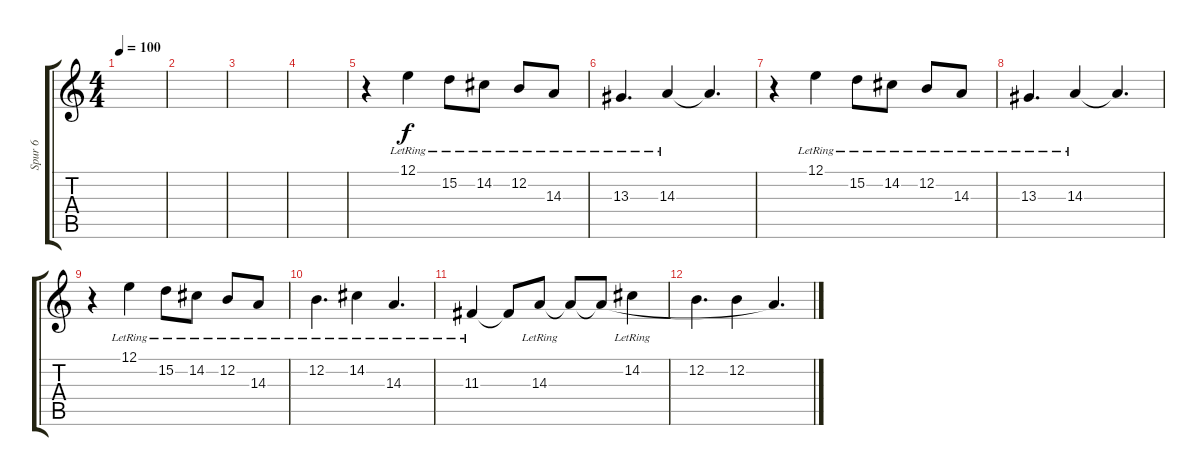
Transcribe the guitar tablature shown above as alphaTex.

\track ("Spur 6" "Spur 6") {instrument musicbox}
\staff {score tabs}
\tuning (E4 B3 G3 D3 A2 E2) {hide}
\ts (4 4)
\tempo 100
\clef g2
\ks c
|
|
|
|
r.4 12.1{lr}.4 15.2{lr}.8 14.2{lr}.8 12.2{lr}.8 14.3{lr}.8 |
13.3{lr}.4{d} 14.3{lr}.4 14.3{t}.4{d} |
r.4 12.1{lr}.4 15.2{lr}.8 14.2{lr}.8 12.2{lr}.8 14.3{lr}.8 |
13.3{lr}.4{d} 14.3{lr}.4 14.3{t}.4{d} |
r.4 12.1{lr}.4 15.2{lr}.8 14.2{lr}.8 12.2{lr}.8 14.3{lr}.8 |
12.2{lr}.4{d} 14.2{lr}.4 14.3{lr}.4{d} |
11.3{lr}.4 11.3{t}.8 14.3{lr}.8 14.3{t}.8 14.3{t}.8 14.2{lr}.4 |
12.2.4{d} 12.2.4 14.3{t}.4{d}
